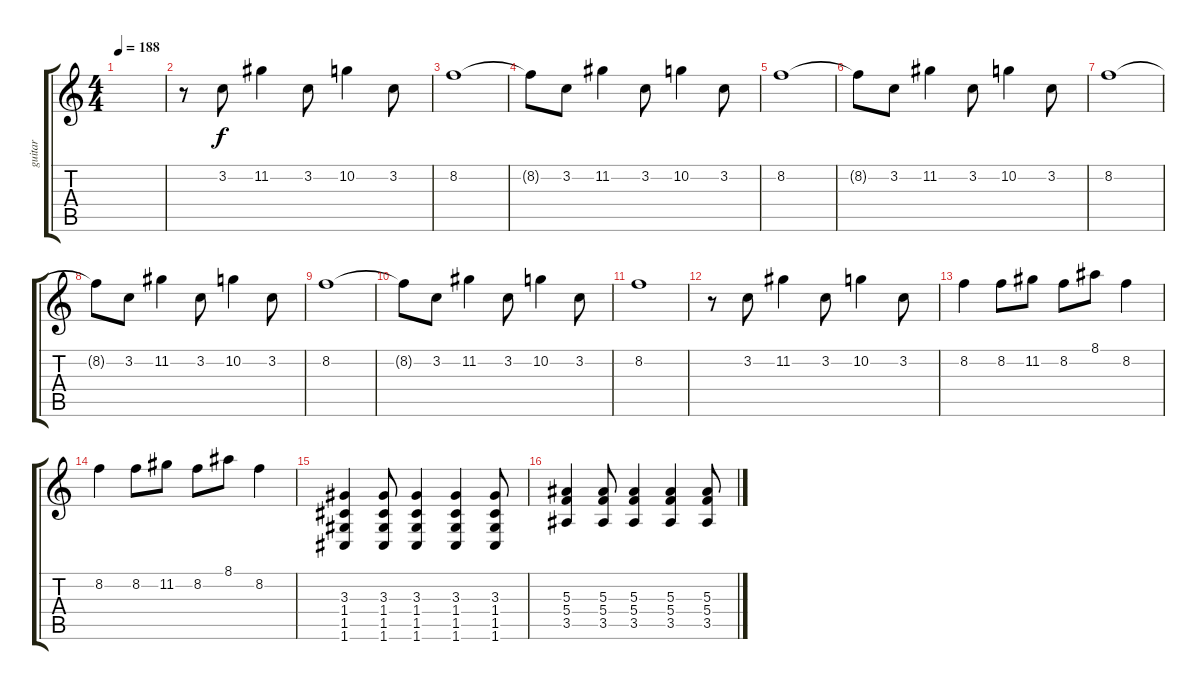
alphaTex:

\track ("guitar" "guitar") {instrument distortionguitar}
\staff {score tabs}
\tuning (D4 A3 F3 C3 G2 C2) {hide}
\ts (4 4)
\tempo 188
\clef g2
\ks c
|
r.8 3.2.8 11.2.4 3.2.8 10.2.4 3.2.8 |
8.2.1 |
8.2{t}.8 3.2.8 11.2.4 3.2.8 10.2.4 3.2.8 |
8.2.1 |
8.2{t}.8 3.2.8 11.2.4 3.2.8 10.2.4 3.2.8 |
8.2.1 |
8.2{t}.8 3.2.8 11.2.4 3.2.8 10.2.4 3.2.8 |
8.2.1 |
8.2{t}.8 3.2.8 11.2.4 3.2.8 10.2.4 3.2.8 |
8.2.1 |
r.8 3.2.8 11.2.4 3.2.8 10.2.4 3.2.8 |
8.2.4{balance 14} 8.2.8 11.2.8 8.2.8 8.1.8 8.2.4 |
8.2.4 8.2.8 11.2.8 8.2.8 8.1.8 8.2.4 |
(3.3 1.4 1.5 1.6).4 (3.3 1.4 1.5 1.6).8 (3.3 1.4 1.5 1.6).4 (3.3 1.4 1.5 1.6).4 (3.3 1.4 1.5 1.6).8 |
(5.3 5.4 3.5).4 (5.3 5.4 3.5).8 (5.3 5.4 3.5).4 (5.3 5.4 3.5).4 (5.3 5.4 3.5).8
